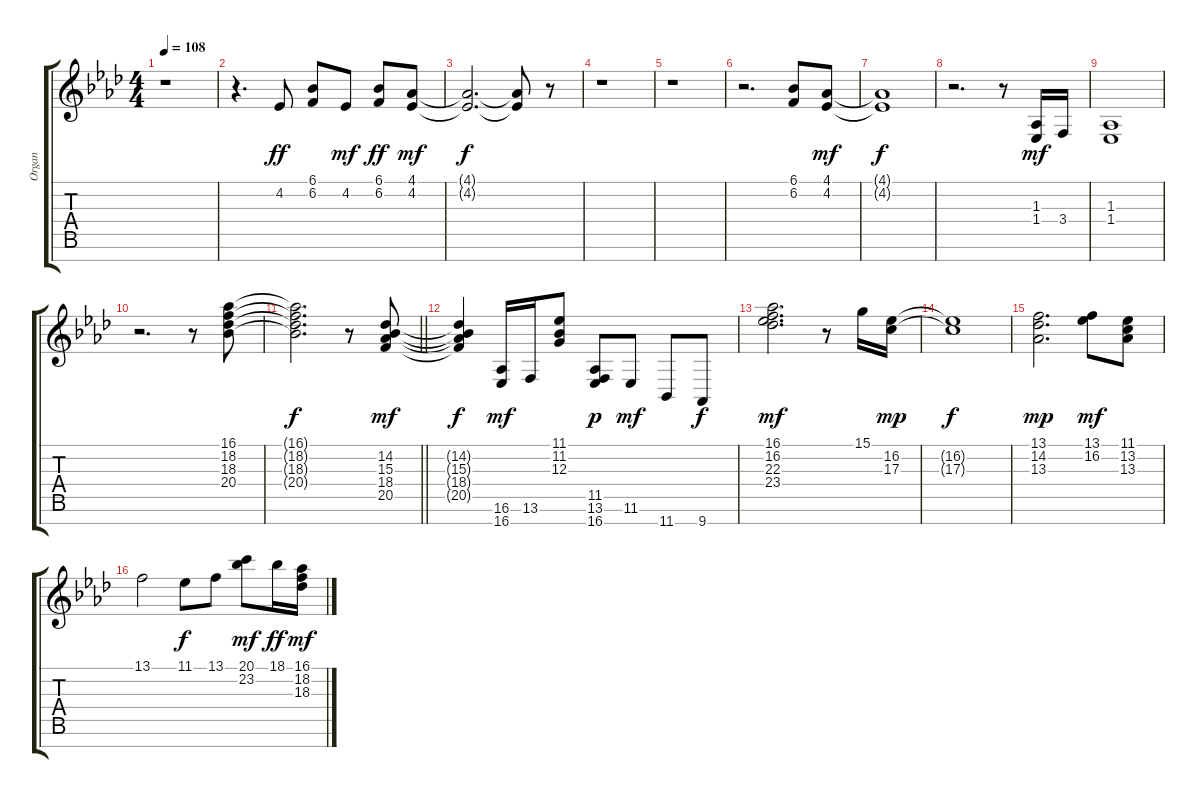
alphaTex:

\track ("Organ" "Organ") {instrument percussiveorgan}
\staff {score tabs}
\tuning (E4 B3 G3 D3 A2 E2 B1) {hide}
\ts (4 4)
\tempo 108
\clef g2
\ks ab
r.1{dy mf} |
r.4{d} 4.2.8{dy ff} (6.1 6.2).8 4.2.8{dy mf} (6.1 6.2).8{dy ff} (4.1 4.2).8{dy mf} |
(4.1{t} 4.2{t}).2{d dy f} (4.1{t} 4.2{t}).8 r.8 |
r.1 |
r.1 |
r.2{d} (6.1 6.2).8 (4.1 4.2).8{dy mf} |
(4.1{t} 4.2{t}).1{dy f} |
r.2{d} r.8 (1.3 1.4).16{dy mf} 3.4.16 |
(1.3 1.4).1 |
r.2{d} r.8 (16.1 18.2 18.3 20.4).8 |
\barLineRight lightlight
(16.1{t} 18.2{t} 18.3{t} 20.4{t}).2{d dy f} r.8 (14.2 15.3 18.4 20.5).8{dy mf} |
(14.2{t} 15.3{t} 18.4{t} 20.5{t}).4{dy f} (16.6 16.7).16{dy mf} 13.6.16 (11.1 11.2 12.3).8 (11.5 13.6 16.7).8{dy p} 11.6.8{dy mf} 11.7.8 9.7.8{dy f} |
(16.1 16.2 22.3 23.4).2{d dy mf} r.8 15.1.16 (16.2 17.3).16{dy mp} |
(16.2{t} 17.3{t}).1{dy f} |
(13.1 14.2 13.3).2{d dy mp} (13.1 16.2).8{dy mf} (11.1 13.2 13.3).8 |
13.1.2 11.1.8{dy f} 13.1.8 (20.1 23.2).8{dy mf} 18.1.16{dy ff} (16.1 18.2 18.3).16{dy mf}
